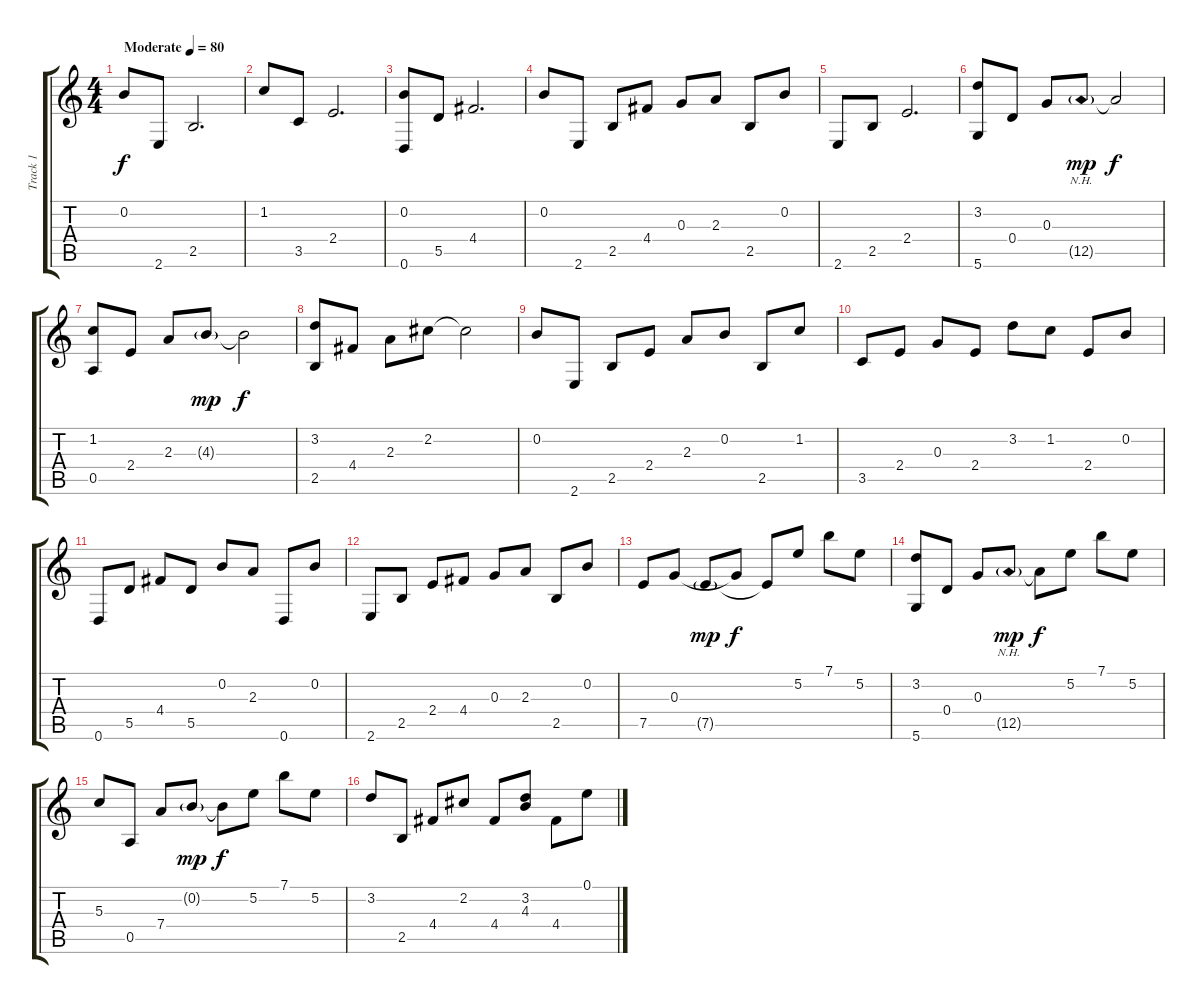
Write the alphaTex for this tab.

\track ("Track 1" "Track 1") {instrument acousticguitarnylon}
\staff {score tabs}
\tuning (E4 B3 G3 D3 A2 D2) {hide}
\ts (4 4)
\tempo (80 "Moderate")
\clef g2
\ks c
0.2.8{dy f instrument acousticguitarnylon} 2.6.8 2.5.2{d} |
1.2.8 3.5.8 2.4.2{d} |
(0.2 0.6).8 5.5.8 4.4.2{d} |
0.2.8 2.6.8 2.5.8 4.4.8 0.3.8 2.3.8 2.5.8 0.2.8 |
2.6.8 2.5.8 2.4.2{d} |
(3.2 5.6).8 0.4.8 0.3.8 12.5{nh g}.8{dy mp} 12.5{t}.2{dy f} |
(1.2 0.5).8 2.4.8 2.3.8 4.3{g}.8{dy mp} 4.3{t}.2{dy f} |
(3.2 2.5).8 4.4.8 2.3.8 2.2.8 2.2{t}.2 |
0.2.8 2.6.8 2.5.8 2.4.8 2.3.8 0.2.8 2.5.8 1.2.8 |
3.5.8 2.4.8 0.3.8 2.4.8 3.2.8 1.2.8 2.4.8 0.2.8 |
0.6.8 5.5.8 4.4.8 5.5.8 0.2.8 2.3.8 0.6.8 0.2.8 |
2.6.8 2.5.8 2.4.8 4.4.8 0.3.8 2.3.8 2.5.8 0.2.8 |
7.5.8 0.3.8 7.5{g}.8{dy mp} 0.3{t}.8{dy f} 7.5{t}.8 5.2.8 7.1.8 5.2.8 |
(3.2 5.6).8 0.4.8 0.3.8 12.5{nh g}.8{dy mp} 12.5{t}.8{dy f} 5.2.8 7.1.8 5.2.8 |
5.3.8 0.5.8 7.4.8 0.2{g}.8{dy mp} 0.2{t}.8{dy f} 5.2.8 7.1.8 5.2.8 |
3.2.8 2.5.8 4.4.8 2.2.8 4.4.8 (3.2 4.3).8 4.4.8 0.1.8
